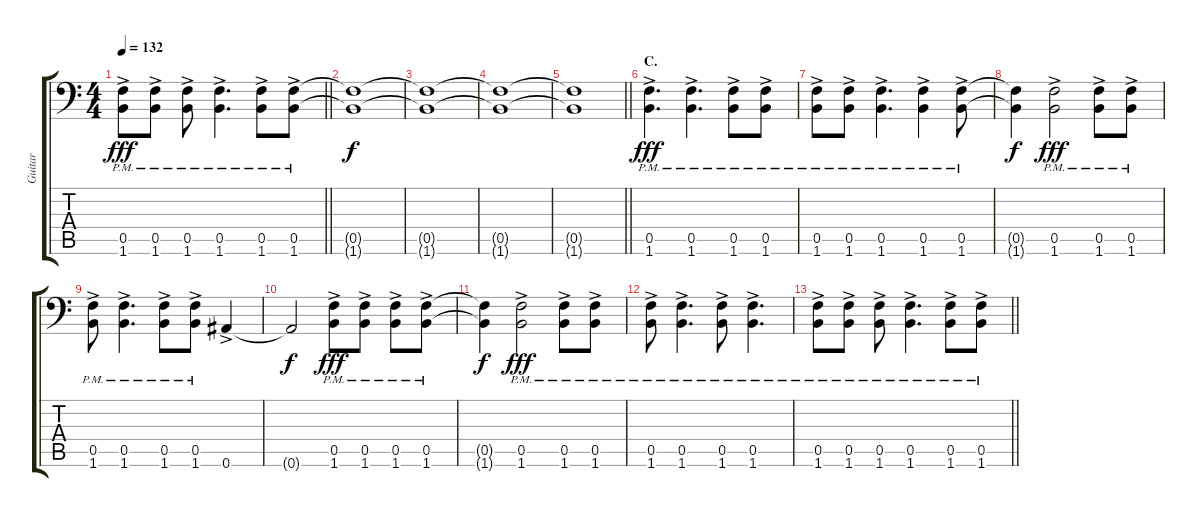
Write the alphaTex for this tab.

\track ("Guitar" "Guitar") {instrument distortionguitar}
\staff {score tabs}
\tuning (C4 G3 Eb3 Bb2 F2 Bb1) {hide}
\ts (4 4)
\tempo 132
\clef f4
\barLineRight lightlight
\ks c
(0.5{ac pm} 1.6{ac pm}).8{dy fff} (0.5{ac pm} 1.6{ac pm}).8 (0.5{ac pm} 1.6{ac pm}).8 (0.5{ac pm} 1.6{ac pm}).4{d} (0.5{ac pm} 1.6{ac pm}).8 (0.5{ac pm} 1.6{ac pm}).8 |
\section ("" "")
(0.5{t} 1.6{t}).1{dy f} |
(0.5{t} 1.6{t}).1 |
(0.5{t} 1.6{t}).1 |
\barLineRight lightlight
(0.5{t} 1.6{t}).1 |
\section ("" "C.")
(0.5{ac pm} 1.6{ac pm}).4{d dy fff} (0.5{ac pm} 1.6{ac pm}).4{d} (0.5{ac pm} 1.6{ac pm}).8 (0.5{ac pm} 1.6{ac pm}).8 |
(0.5{ac pm} 1.6{ac pm}).8 (0.5{ac pm} 1.6{ac pm}).8 (0.5{ac pm} 1.6{ac pm}).4{d} (0.5{ac pm} 1.6{ac pm}).4 (0.5{ac pm} 1.6{ac pm}).8 |
(0.5{t} 1.6{t}).4{dy f} (0.5{ac pm} 1.6{ac pm}).2{dy fff} (0.5{ac pm} 1.6{ac pm}).8 (0.5{ac pm} 1.6{ac pm}).8 |
(0.5{ac pm} 1.6{ac pm}).8 (0.5{ac pm} 1.6{ac pm}).4{d} (0.5{ac pm} 1.6{ac pm}).8 (0.5{ac pm} 1.6{ac pm}).8 0.6{ac}.4 |
0.6{t}.2{dy f} (0.5{ac pm} 1.6{ac pm}).8{dy fff} (0.5{ac pm} 1.6{ac pm}).8 (0.5{ac pm} 1.6{ac pm}).8 (0.5{ac pm} 1.6{ac pm}).8 |
(0.5{t} 1.6{t}).4{dy f} (0.5{ac pm} 1.6{ac pm}).2{dy fff} (0.5{ac pm} 1.6{ac pm}).8 (0.5{ac pm} 1.6{ac pm}).8 |
(0.5{ac pm} 1.6{ac pm}).8 (0.5{ac pm} 1.6{ac pm}).4{d} (0.5{ac pm} 1.6{ac pm}).8 (0.5{ac pm} 1.6{ac pm}).4{d} |
\barLineRight lightlight
(0.5{ac pm} 1.6{ac pm}).8 (0.5{ac pm} 1.6{ac pm}).8 (0.5{ac pm} 1.6{ac pm}).8 (0.5{ac pm} 1.6{ac pm}).4{d} (0.5{ac pm} 1.6{ac pm}).8 (0.5{ac pm} 1.6{ac pm}).8
